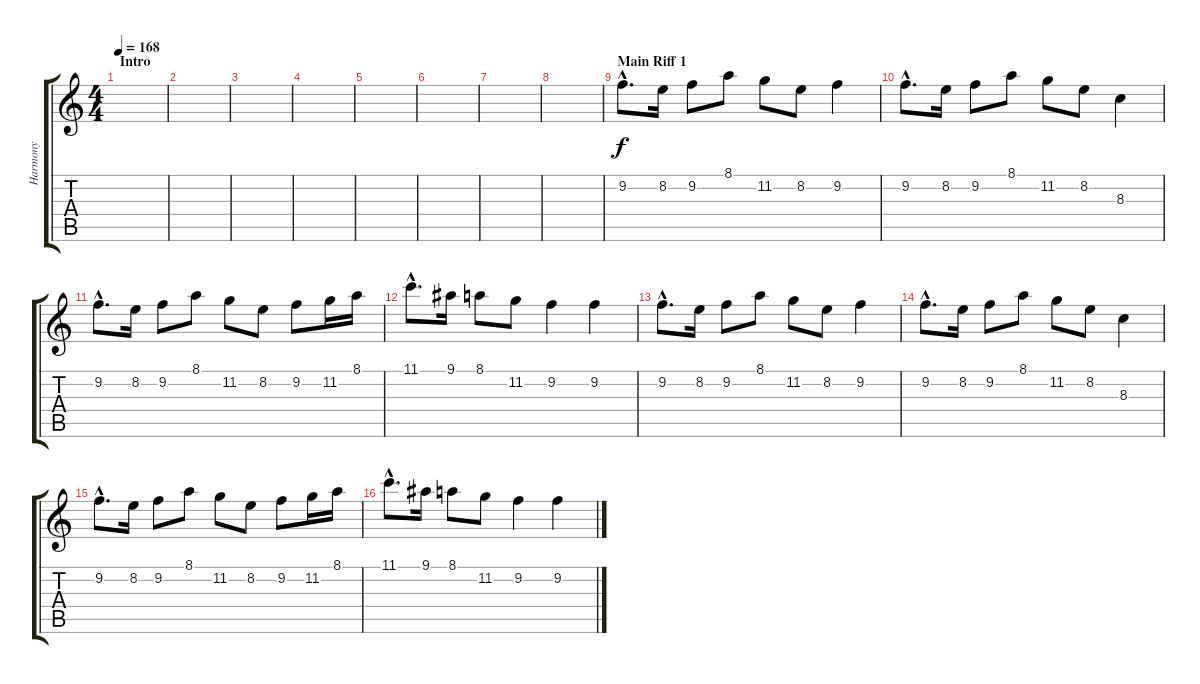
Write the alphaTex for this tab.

\track ("Harmony" "Harmony") {instrument distortionguitar}
\staff {score tabs}
\tuning (Db4 Ab3 E3 B2 Gb2 Db2) {hide}
\ts (4 4)
\section ("" "Intro")
\tempo 168
\clef g2
\ks c
|
|
|
|
|
|
|
|
\section ("" "Main Riff 1")
9.2{hac}.8{d} 8.2.16 9.2.8 8.1.8 11.2.8 8.2.8 9.2.4 |
9.2{hac}.8{d} 8.2.16 9.2.8 8.1.8 11.2.8 8.2.8 8.3.4 |
9.2{hac}.8{d} 8.2.16 9.2.8 8.1.8 11.2.8 8.2.8 9.2.8 11.2.16 8.1.16 |
11.1{hac}.8{d} 9.1.16 8.1.8 11.2.8 9.2.4 9.2.4 |
9.2{hac}.8{d} 8.2.16 9.2.8 8.1.8 11.2.8 8.2.8 9.2.4 |
9.2{hac}.8{d} 8.2.16 9.2.8 8.1.8 11.2.8 8.2.8 8.3.4 |
9.2{hac}.8{d} 8.2.16 9.2.8 8.1.8 11.2.8 8.2.8 9.2.8 11.2.16 8.1.16 |
11.1{hac}.8{d} 9.1.16 8.1.8 11.2.8 9.2.4 9.2.4
